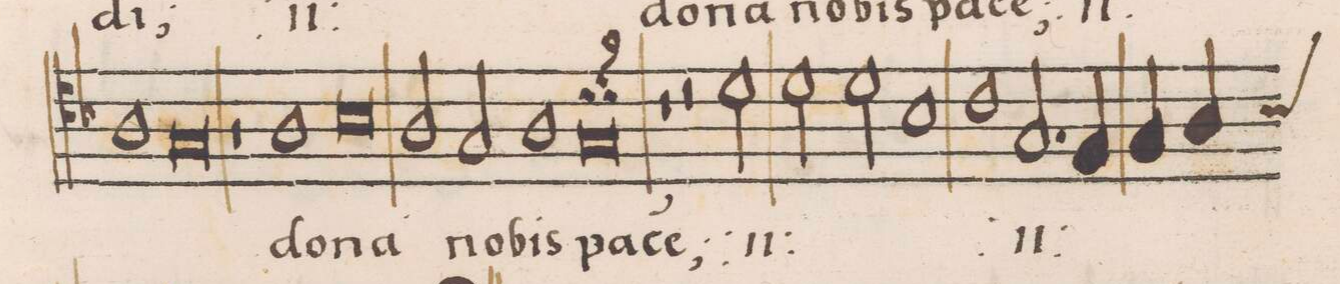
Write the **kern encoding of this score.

**kern	**text
*I"ALTVS	*
*clefC4	*
*k[b-]	*
*met(C|)	*
*M2/1	*
1A\	pa-
=118-	=118-
0G/	-ce(m)
*	*Xij
=119-	=119-
1r	.
1A\	do-
=120-	=120-
0B-\	-na
=121-	=121-
2A/	no-
2G/	-bis
1A\	pa-
=122-	=122-
0G/	-ce(m);
=123-	=123-
1r	.
2r	.
*	*ij
2d\	do-
=124-	=124-
2d\	-na
2d\	no-
1B-\	-bis
=125-	=125-
1c\	do-
2.G/	-na
4F/	.
=126-	=126-
4G/	.
*custos:B-	*
4A/	.
*-	*-
